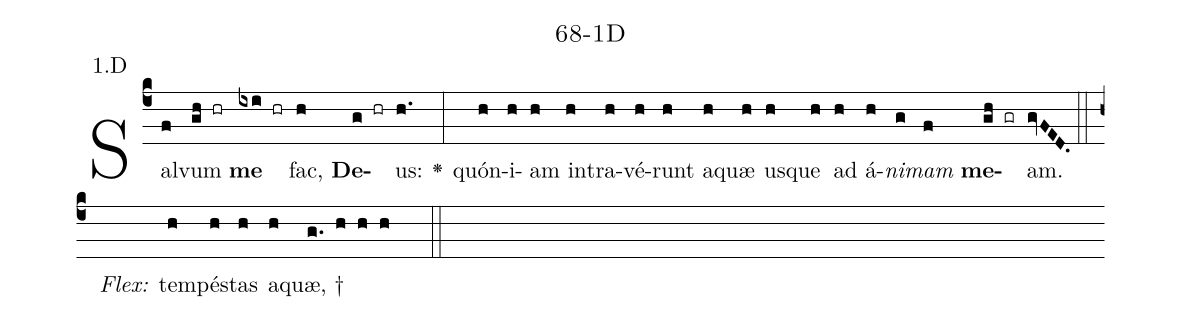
name: 68-1D;
annotation: 1.D;
%%
(c4)Sal(f)vum(gh hr) <b>me</b>(ixi hr) fac,(h) <b>De</b>(g hr)us:(h.) <v>\greheightstar</v>(:) quón(h)i(h)am(h) in(h)tra(h)vé(h)runt(h) a(h)quæ(h) us(h)que(h) ad(h) á(h)<i>ni</i>(g)<i>mam</i>(f) <b>me</b>(gh gr)am.(gvFED.) (::)
<i>Flex:</i>()  tem(h)pés(h)tas(h) a(h)quæ, †(g. h h h  ::)

%E(h) u(h) o(g) u(f) a(gh) e.(gvFED.) (::)
